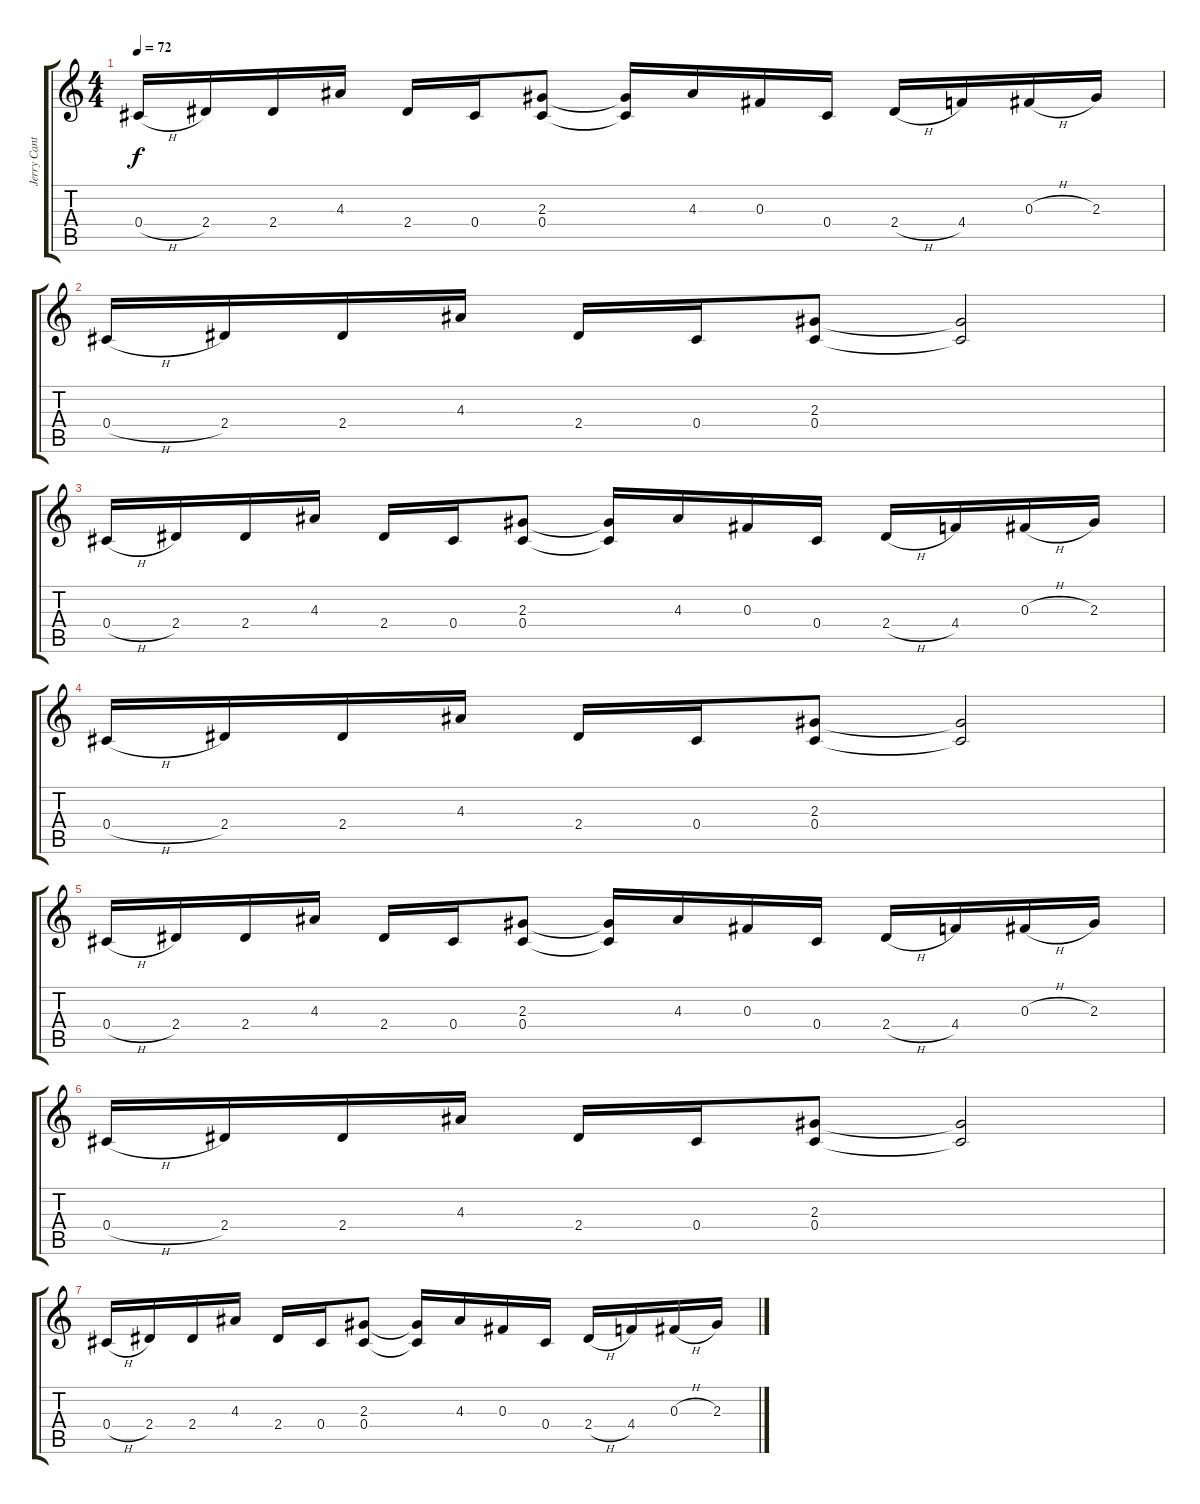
\track ("Jerry Cantrell - Guitar 1 - Clean" "Jerry Cant") {instrument electricguitarclean}
\staff {score tabs}
\tuning (Eb4 Bb3 Gb3 Db3 Ab2 Eb2) {hide}
\ts (4 4)
\tempo 72
\clef g2
\ks c
0.4{h}.16{dy f} 2.4.16 2.4.16 4.3.16 2.4.16 0.4.16 (2.3 0.4).8 (2.3{t} 0.4{t}).16 4.3.16 0.3.16 0.4.16 2.4{h}.16 4.4.16 0.3{h}.16 2.3.16 |
0.4{h}.16 2.4.16 2.4.16 4.3.16 2.4.16 0.4.16 (2.3 0.4).8 (2.3{t} 0.4{t}).2 |
0.4{h}.16 2.4.16 2.4.16 4.3.16 2.4.16 0.4.16 (2.3 0.4).8 (2.3{t} 0.4{t}).16 4.3.16 0.3.16 0.4.16 2.4{h}.16 4.4.16 0.3{h}.16 2.3.16 |
0.4{h}.16{volume 7} 2.4.16 2.4.16 4.3.16 2.4.16 0.4.16 (2.3 0.4).8 (2.3{t} 0.4{t}).2 |
0.4{h}.16 2.4.16 2.4.16 4.3.16 2.4.16 0.4.16 (2.3 0.4).8 (2.3{t} 0.4{t}).16 4.3.16 0.3.16 0.4.16 2.4{h}.16 4.4.16 0.3{h}.16 2.3.16 |
0.4{h}.16{volume 0} 2.4.16 2.4.16 4.3.16 2.4.16 0.4.16 (2.3 0.4).8 (2.3{t} 0.4{t}).2 |
0.4{h}.16 2.4.16 2.4.16 4.3.16 2.4.16 0.4.16 (2.3 0.4).8 (2.3{t} 0.4{t}).16 4.3.16 0.3.16 0.4.16 2.4{h}.16 4.4.16 0.3{h}.16 2.3.16
